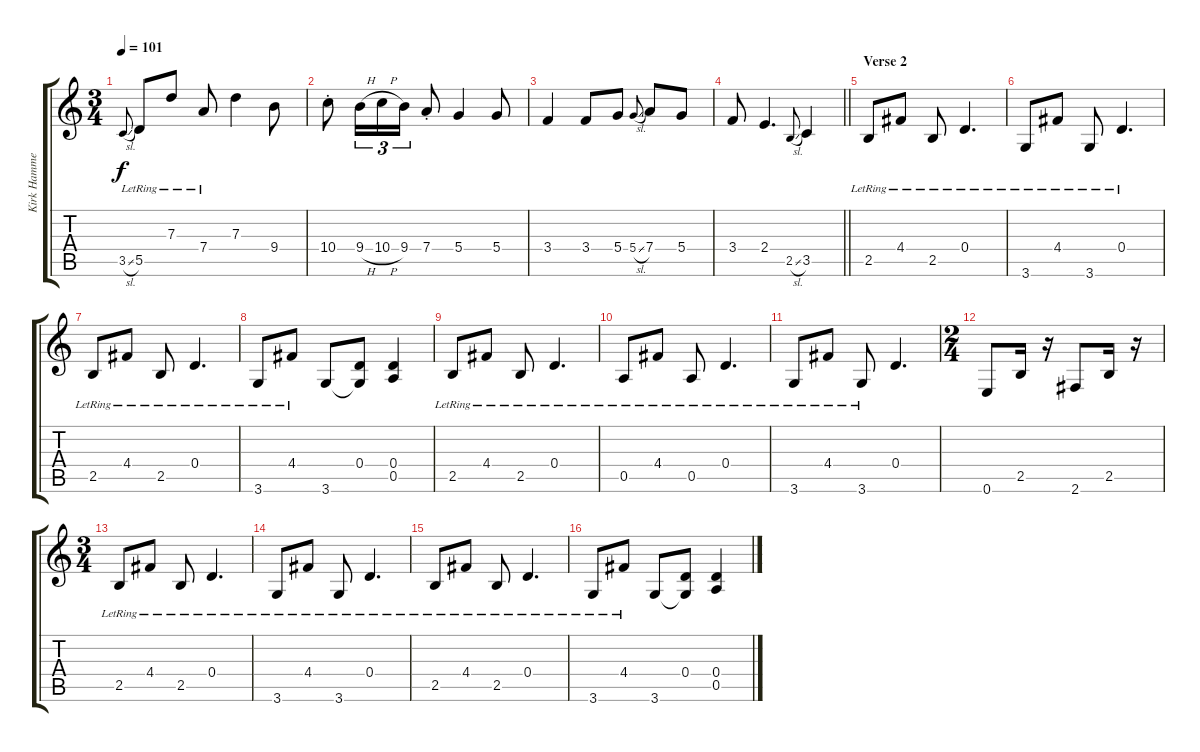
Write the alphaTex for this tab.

\track ("Kirk Hammett (Acoustic)" "Kirk Hamme") {instrument acousticguitarsteel}
\staff {score tabs}
\tuning (E4 B3 G3 D3 A2 E2) {hide}
\ts (3 4)
\tempo 101
\clef g2
\ks c
3.5{sl}.8{gr onbeat dy f} 5.5{lr}.8 7.3{lr}.8 7.4{lr}.8 7.3.4 9.4.8 |
10.4{st}.8 9.4{h}.16{tu (3 2)} 10.4{h}.16{tu (3 2)} 9.4.16{tu (3 2)} 7.4{st}.8 5.4.4 5.4.8 |
3.4.4 3.4.8 5.4.8 5.4{sl}.8{gr onbeat} 7.4.8 5.4.8 |
\barLineRight lightlight
3.4.8 2.4.4{d} 2.5{sl}.8{gr onbeat} 3.5.4 |
\section ("" "Verse 2")
2.5{lr}.8{volume 10} 4.4{lr}.8 2.5{lr}.8 0.4{lr}.4{d} |
3.6{lr}.8 4.4{lr}.8 3.6{lr}.8 0.4{lr}.4{d} |
2.5{lr}.8 4.4{lr}.8 2.5{lr}.8 0.4{lr}.4{d} |
3.6{lr}.8 4.4{lr}.8 3.6.8 (0.4 3.6{t}).8 (0.4 0.5).4 |
2.5{lr}.8 4.4{lr}.8 2.5{lr}.8 0.4{lr}.4{d} |
0.5{lr}.8 4.4{lr}.8 0.5{lr}.8 0.4{lr}.4{d} |
3.6{lr}.8 4.4{lr}.8 3.6{lr}.8 0.4.4{d} |
\ts (2 4)
0.6.8 2.5.16 r.16 2.6.8 2.5.16 r.16 |
\ts (3 4)
2.5{lr}.8 4.4{lr}.8 2.5{lr}.8 0.4{lr}.4{d} |
3.6{lr}.8 4.4{lr}.8 3.6{lr}.8 0.4{lr}.4{d} |
2.5{lr}.8 4.4{lr}.8 2.5{lr}.8 0.4{lr}.4{d} |
3.6{lr}.8 4.4{lr}.8 3.6.8 (0.4 3.6{t}).8 (0.4 0.5).4
